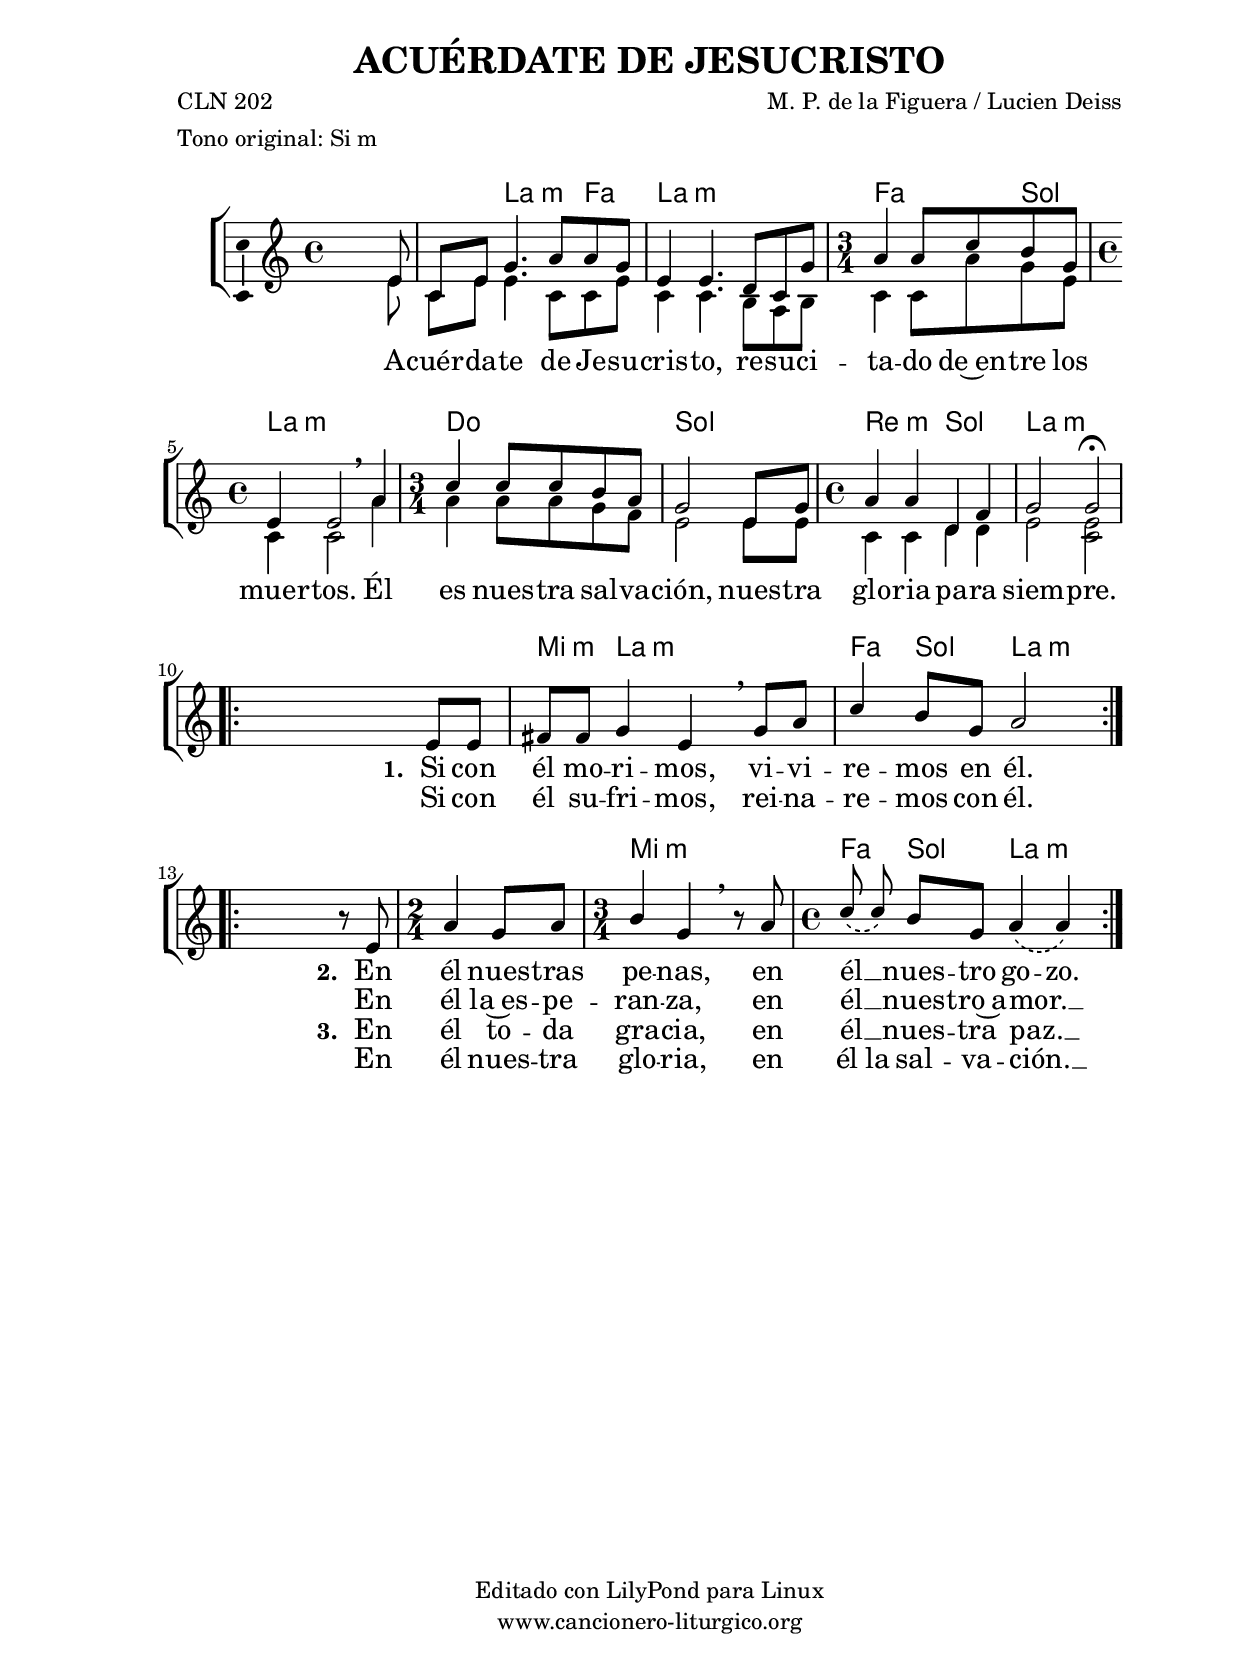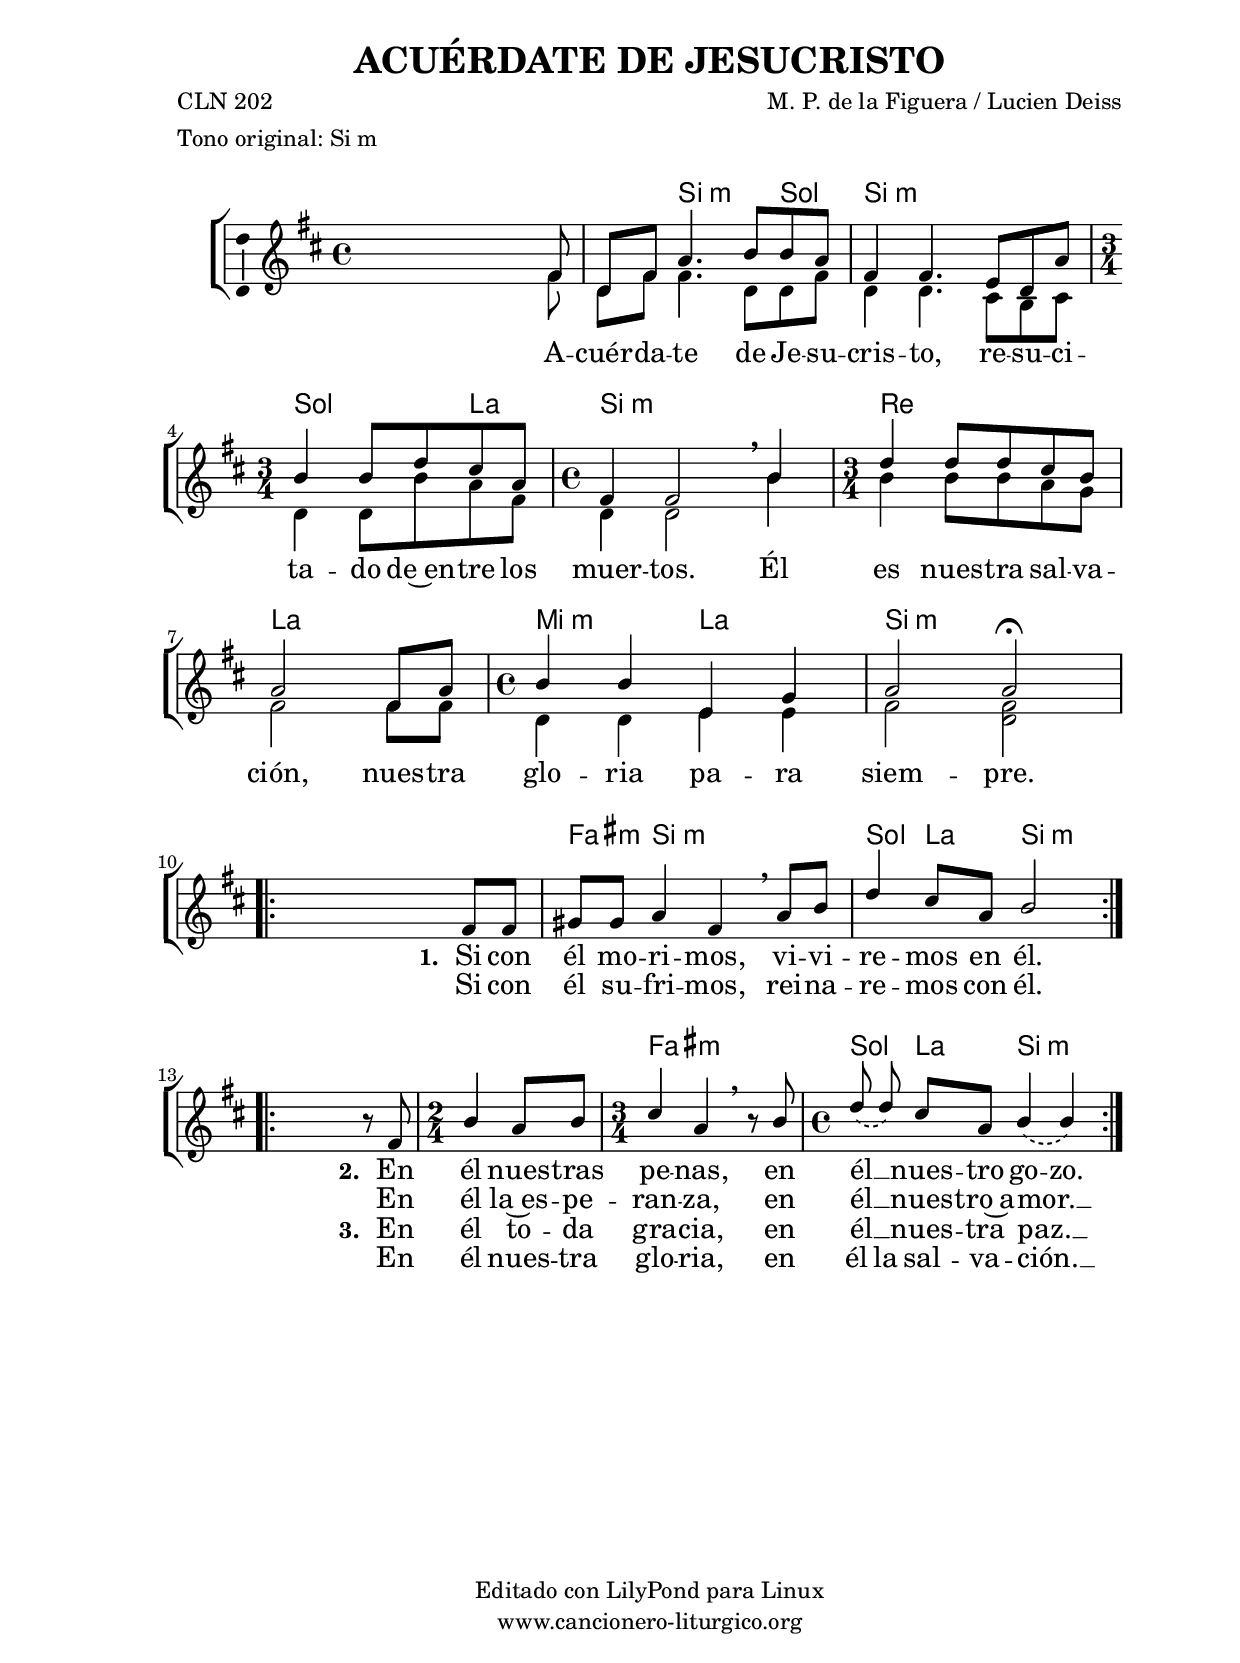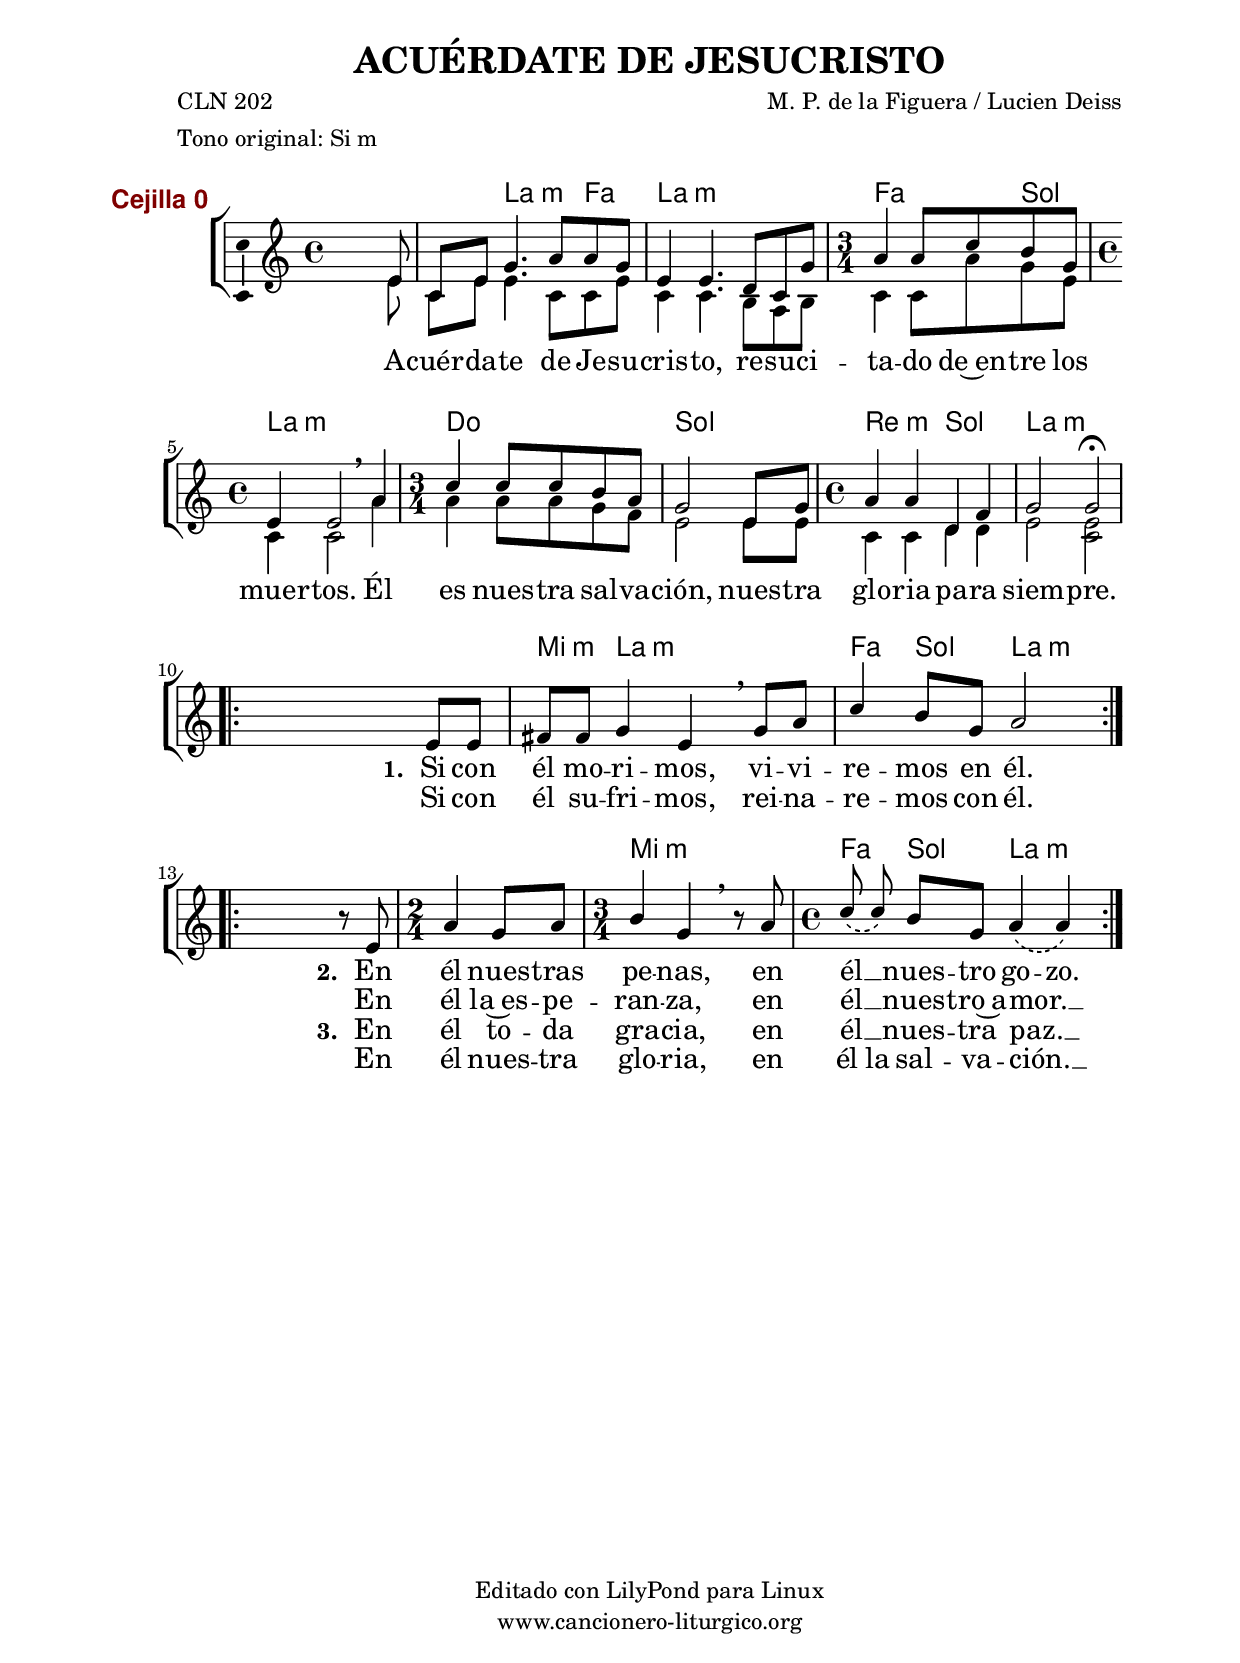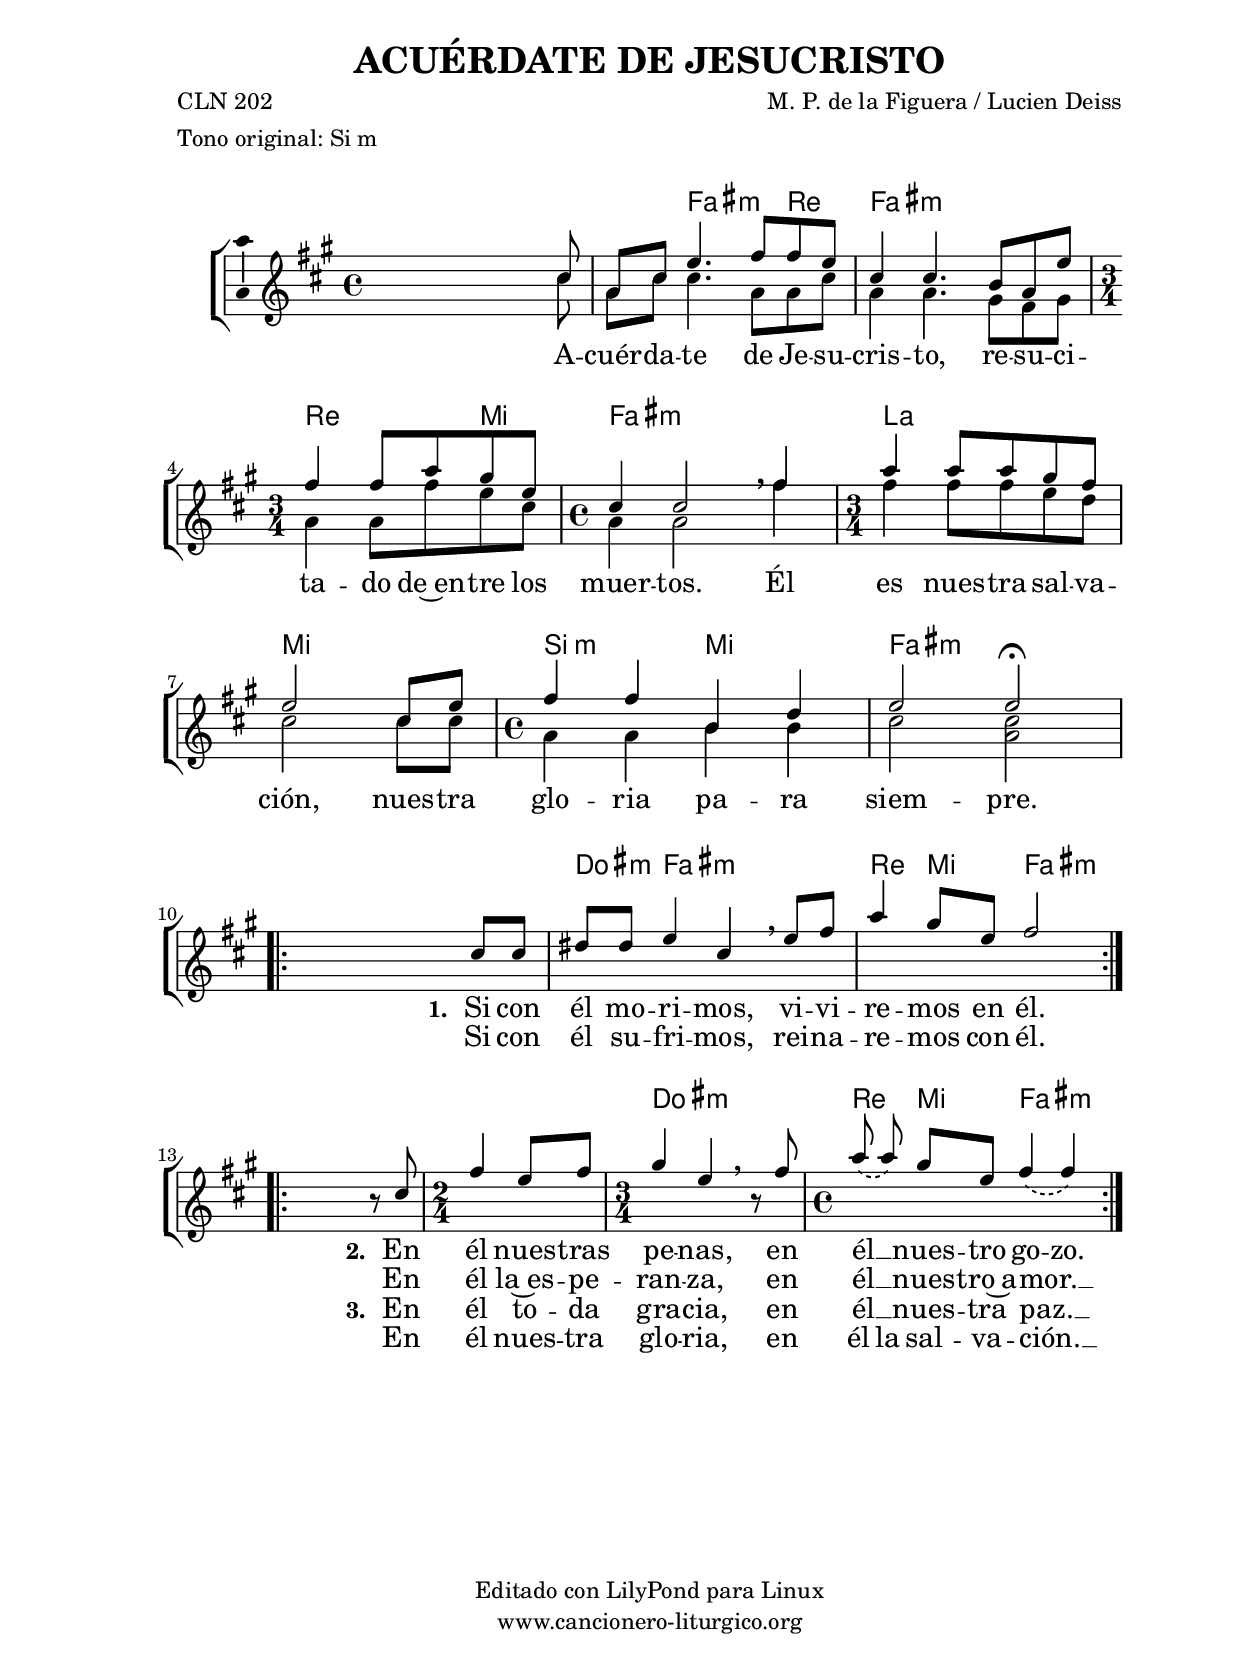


%versión de lilypond para la que se ha escrito esta partitura:
\version "2.16.0"

	%Tamaño papel
	#(set-default-paper-size "a4")
	%Tamaño partitura
	#(set-global-staff-size 20)
	%No responde al pulsar sobre una nota
	#(ly:set-option 'point-and-click #f)

%parámetros del encabezamiento:
\header {
	title = "ACUÉRDATE DE JESUCRISTO"
	subtitle = ""
	composer = "M. P. de la Figuera / Lucien Deiss"
	poet = "CLN 202"
	meter = "Tono original: Si m"
	arranger = ""
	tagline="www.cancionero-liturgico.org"
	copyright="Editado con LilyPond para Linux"
	tiempo = ""
	usos = ""
	letra = ""
	}

%parámetros asociados al papel:
\paper  {
	oddHeaderMarkup = \markup {\fill-line { \on-the-fly #not-first-page \fromproperty #'header:title \on-the-fly #not-first-page \fromproperty #'header:composer }}
	evenHeaderMarkup = \markup {\fill-line { \fromproperty #'header:composer \fromproperty #'header:title }}
	#(set-paper-size "a4")
	print-page-number = ##f
	first-page-number = 1
	print-first-page-number = ##f
%	head-separation = 3.0 \cm
	top-margin = 2.0 \cm
	bottom-margin = 0.5\cm
%%%	bottom-margin = -3.0\cm
	left-margin = 3.0 \cm
	line-width = 16.0 \cm 
	indent = 8\mm
	interscoreline = 2.\mm
	between-system-space = 15\mm
%	para que las partituras no llenen la hoja:
	ragged-bottom = ##t
%	idem para la última hoja:
	ragged-last-bottom = ##f
%	para que las partituras llenen el ancho del papel:
	ragged-last = ##f
	after-title-space = 2.5 \cm
%page-count=2
%system-count=8

	%Flexible Vertical Spacing
%	markup-markup-spacing =
%	#'((basic-distance . 15) (minimum-distance . 15) (padding . 3))
	markup-system-spacing =
	#'((basic-distance . 15) (minimum-distance . 15) (padding . 3))
	system-system-spacing =
	#'((basic-distance . 15) (minimum-distance . 15) (padding . 3))
	score-system-spacing =
	#'((basic-distance . 15) (minimum-distance . 15) (padding . 5))
%	top-system-spacing = % header
%	#'((basic-distance . 8) (minimum-distance . 0) (padding . 0))
%	top-markup-spacing =
%	#'((basic-distance . 20) (minimum-distance . 20) (padding . 0))
	last-bottom-spacing = % footer
	#'((basic-distance . 5) (minimum-distance . 5) (padding . 0))
%	score-markup-spacing =
%	#'((basic-distance . 16) (minimum-distance . 13) (padding . 0))

	}


%parámetros que afectan a toda la partitura:
global =  {
	%clave de sol (G):
	\clef G
	%armadura:
	\transpose b a
	\key b \minor
	\tempo 4=80
	\set Score.tempoHideNote = ##t
	}


acordes = {
	\italianChords
	\chordmode {
	\transpose b a
{

s1
s4 b2:m g4
b1:m
g2 a4
b1:m
d2.
a
e2:m a
b1:m

\repeat volta 2 {
s2 s4 b4:m fis:m b2.:m g4 a b2:m
}

\repeat volta 2 {
%%%s1 b2:m fis2.:m b4:m g4 b2:m
s1 b2:m fis2.:m g4 a b2:m
}

}
}
}


melodia = 

	\transpose b a
{
	\relative c'{

\phrasingSlurDashed

<<
{
\stemUp
\time 4/4
s2 s4 s8 fis8
d8 fis a4. b8 b a
fis4 fis4. e8 d a'
\time 3/4
b4 b8 d8 cis a
\time 4/4
fis4 fis2 \breathe b4
\time 3/4
d4 d8 d cis b
a2 fis8 a
\time 4/4
b4 b e, g
a2 a \fermata
}
\new Voice
{
\stemDown
\time 4/4
s2 s4 s8 fis8
d8 fis fis4. d8 d fis
d4 d4. cis8 b cis
\time 3/4
d4 d8 b'8 a fis
\time 4/4
d4 d2 \breathe b'4
\time 3/4
b4 b8 b a g
fis2 fis8 fis
\time 4/4
d4 d e e
fis2 <fis d>
}
>>

\bar "||"
\break
\bar "|:"

\repeat volta 2 {
s2 s4 fis8 fis
gis8 gis a4 fis \breathe a8 b
d4 cis8 a
b2
}

%\bar "||"
\break

\repeat volta 2 {
s2 s4 r8 fis8
\time 2/4
b4 a8 b
\time 3/4
cis4 a \breathe r8 b8
\time 4/4
d8 \(d\) \noBeam cis8 a
b4 \(b\)
}

%\bar "|."
	}
	}


texto = \lyricmode {
A -- cuér -- da -- te de Je -- su -- cris -- to,
re -- su -- ci -- ta -- do de~en -- tre los muer -- tos.
Él es nues -- tra sal -- va -- ción,
nues -- tra glo -- ria pa -- ra siem -- pre.

\set stanza =#"1. " Si con él mo -- ri -- mos, vi -- vi -- re -- mos en él.

\set stanza =#"2. " En él nues -- tras pe -- nas, en él __ _ nues -- tro go -- zo.

	}

textodos = \lyricmode {
\skip1 \skip1 \skip1 \skip1 \skip1 \skip1 \skip1
\skip1 \skip1 \skip1 \skip1 \skip1 \skip1 \skip1
\skip1 \skip1 \skip1 \skip1 \skip1 \skip1 \skip1
\skip1 \skip1 \skip1 \skip1 \skip1 \skip1 \skip1
\skip1 \skip1 \skip1 \skip1 \skip1 \skip1

Si con él su -- fri -- mos, rei -- na -- re -- mos con él.

En él la~es -- pe -- ran -- za, en él __ _ nues -- tro~a -- mor. __ _

	}

textotres = \lyricmode {
\skip1 \skip1 \skip1 \skip1 \skip1 \skip1 \skip1
\skip1 \skip1 \skip1 \skip1 \skip1 \skip1 \skip1
\skip1 \skip1 \skip1 \skip1 \skip1 \skip1 \skip1
\skip1 \skip1 \skip1 \skip1 \skip1 \skip1 \skip1
\skip1 \skip1 \skip1 \skip1 \skip1 \skip1 \skip1
\skip1 \skip1 \skip1 \skip1 \skip1 \skip1 \skip1
\skip1 \skip1 \skip1 \skip1

\set stanza =#"3. " En él to -- da gra -- cia, en él __ _ nues -- tra paz. __ _

	}

textocuatro = \lyricmode {
\skip1 \skip1 \skip1 \skip1 \skip1 \skip1 \skip1
\skip1 \skip1 \skip1 \skip1 \skip1 \skip1 \skip1
\skip1 \skip1 \skip1 \skip1 \skip1 \skip1 \skip1
\skip1 \skip1 \skip1 \skip1 \skip1 \skip1 \skip1
\skip1 \skip1 \skip1 \skip1 \skip1 \skip1 \skip1
\skip1 \skip1 \skip1 \skip1 \skip1 \skip1 \skip1
\skip1 \skip1 \skip1 \skip1

En él nues -- tra glo -- ria, en él la sal -- va -- ción. __ _

	}


acordesStaff = \context ChordNames = acordesStaff <<
	\set chordChanges = ##t
	\acordes
	>>


%%%%%%%%%%%%%%%%%%%%%%%%%%%%%%%%%%% CEJILLA %%%%%%%%%%%%%%%%%%%%%%%%%%%%%%%%%%%
acordescejilla = {
%%%	\override ChordNames.ChordName #'font-size = #-1
%%%	\override ChordNames.ChordName #'font-series = #'bold
	\transpose c c {
		\acordes
		}
	}

acordescejillaStaff = \context ChordNames = acordescejillaStaff <<
	\set Staff.instrumentName = \markup \with-color #darkred \larger \bold \sans "Cejilla 0"
	\set chordChanges = ##t
	\acordescejilla
	>>
%%%%%%%%%%%%%%%%%%%%%%%%%%%%%%%%%%% CEJILLA %%%%%%%%%%%%%%%%%%%%%%%%%%%%%%%%%%%


vozStaff = \context Voice = vozStaff
\with {\consists "Ambitus_engraver"}
<<
%	\set Staff.instrumentName = ""
%	\set Staff.shortInstrumentName = ""
%	\set Staff.midiInstrument = #"clarinet"
%	\set Staff.midiInstrument = #"cello"
%	\set Staff.midiInstrument = #"flute"
	\set Staff.midiInstrument = #"electric guitar (jazz)"
%	\set Staff.midiInstrument = #"english horn"
%	\set Staff.midiInstrument = #"violin"
%	\set Staff.midiInstrument = #"glockenspiel"
	\set Staff.midiMinimumVolume = #0.7
	\set Staff.midiMaximumVolume = #0.9
	\global
	\melodia
	>>


textoStaff = \context Lyrics = textoStaff <<
	\lyricsto vozStaff \texto
	>>

textodosStaff = \context Lyrics = textodosStaff <<
	\lyricsto vozStaff \textodos
	>>

textotresStaff = \context Lyrics = textotresStaff <<
	\lyricsto vozStaff \textotres
	>>

textocuatroStaff = \context Lyrics = textocuatroStaff <<
	\lyricsto vozStaff \textocuatro
	>>


\book {
	\score {
		\context ChoirStaff {
			\override StaffGroup.SystemStartBracket #'collapse-height = #1
			\override Score.SystemStartBar #'collapse-height = #1
			<<
			\acordesStaff
			\vozStaff
			\textoStaff
			\textodosStaff
			\textotresStaff
			\textocuatroStaff
			>>
			}
		\layout {
	    		\context {
				\Lyrics
				\override LyricText #'font-size = #2
				}
	   		 \context {
				\Score
				\override StaffSymbol #'staff-space = #(magstep +3)
				}
			}
		}
	\score {
		\unfoldRepeats
		\context ChoirStaff {
			<<
			\acordesStaff
			\vozStaff
			>>
			}
		\midi {
	  		\context {
	  			\Score
				tempoWholesPerMinute = #(ly:make-moment 70 4)
				}
			}
		}
	}


%Partitura para guitarra
#(define output-suffix "G")
\book {
	\score {
		\context ChoirStaff {
			\override StaffGroup.SystemStartBracket #'collapse-height = #1
			\override Score.SystemStartBar #'collapse-height = #1
			<<
			\acordescejillaStaff
			\vozStaff
			\textoStaff
			\textodosStaff
			\textotresStaff
			\textocuatroStaff
			>>
			}
		\layout {
%%%%%%%%%%%%%%%%%%%%%%%%%%%%%%%%%%% CEJILLA %%%%%%%%%%%%%%%%%%%%%%%%%%%%%%%%%%%
			\context {
				\ChordNames \consists Instrument_name_engraver
				}
%%%%%%%%%%%%%%%%%%%%%%%%%%%%%%%%%%% CEJILLA %%%%%%%%%%%%%%%%%%%%%%%%%%%%%%%%%%%
	    		\context {
				\Lyrics
				\override LyricText #'font-size = #2
				}
	   		 \context {
				\Score
				\override StaffSymbol #'staff-space = #(magstep +3)
				}
			}
		}
	}


#(define output-suffix "C")
\book {
	\score {
		\context ChoirStaff {
			\override StaffGroup.SystemStartBracket #'collapse-height = #1
			\override Score.SystemStartBar #'collapse-height = #1
\transpose c d
			<<
			\acordesStaff
			\vozStaff
			\textoStaff
			\textodosStaff
			\textotresStaff
			\textocuatroStaff
			>>
			}
		\layout {
	    		\context {
				\Lyrics
				\override LyricText #'font-size = #2
				}
	   		 \context {
				\Score
				\override StaffSymbol #'staff-space = #(magstep +3)
				}
			}
		}
	}


#(define output-suffix "S")
\book {
	\score {
		\context ChoirStaff {
			\override StaffGroup.SystemStartBracket #'collapse-height = #1
			\override Score.SystemStartBar #'collapse-height = #1
\transpose c a
			<<
			\acordesStaff
			\vozStaff
			\textoStaff
			\textodosStaff
			\textotresStaff
			\textocuatroStaff
			>>
			}
		\layout {
	    		\context {
				\Lyrics
				\override LyricText #'font-size = #2
				}
	   		 \context {
				\Score
				\override StaffSymbol #'staff-space = #(magstep +3)
				}
			}
		}
	}


